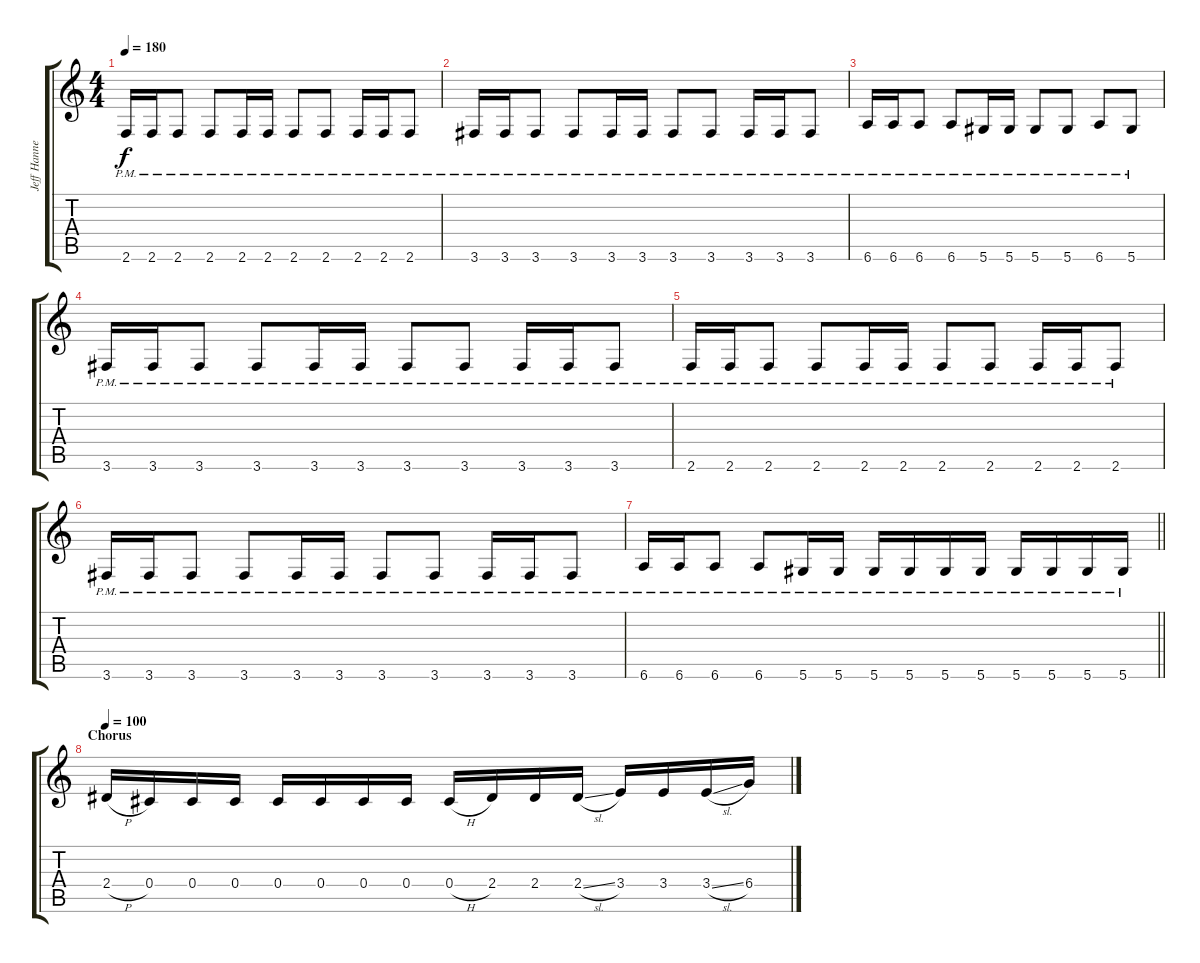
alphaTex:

\track ("Jeff Hanneman" "Jeff Hanne") {instrument distortionguitar}
\staff {score tabs}
\tuning (Eb4 Bb3 Gb3 Db3 Ab2 Eb2) {hide}
\ts (4 4)
\tempo 180
\clef g2
\ks c
2.6{pm}.16{dy f} 2.6{pm}.16 2.6{pm}.8 2.6{pm}.8 2.6{pm}.16 2.6{pm}.16 2.6{pm}.8 2.6{pm}.8 2.6{pm}.16 2.6{pm}.16 2.6{pm}.8 |
3.6{pm}.16 3.6{pm}.16 3.6{pm}.8 3.6{pm}.8 3.6{pm}.16 3.6{pm}.16 3.6{pm}.8 3.6{pm}.8 3.6{pm}.16 3.6{pm}.16 3.6{pm}.8 |
6.6{pm}.16 6.6{pm}.16 6.6{pm}.8 6.6{pm}.8 5.6{pm}.16 5.6{pm}.16 5.6{pm}.8 5.6{pm}.8 6.6{pm}.8 5.6{pm}.8 |
3.6{pm}.16 3.6{pm}.16 3.6{pm}.8 3.6{pm}.8 3.6{pm}.16 3.6{pm}.16 3.6{pm}.8 3.6{pm}.8 3.6{pm}.16 3.6{pm}.16 3.6{pm}.8 |
2.6{pm}.16 2.6{pm}.16 2.6{pm}.8 2.6{pm}.8 2.6{pm}.16 2.6{pm}.16 2.6{pm}.8 2.6{pm}.8 2.6{pm}.16 2.6{pm}.16 2.6{pm}.8 |
3.6{pm}.16 3.6{pm}.16 3.6{pm}.8 3.6{pm}.8 3.6{pm}.16 3.6{pm}.16 3.6{pm}.8 3.6{pm}.8 3.6{pm}.16 3.6{pm}.16 3.6{pm}.8 |
\barLineRight lightlight
6.6{pm}.16 6.6{pm}.16 6.6{pm}.8 6.6{pm}.8 5.6{pm}.16 5.6{pm}.16 5.6{pm}.16 5.6{pm}.16 5.6{pm}.16 5.6{pm}.16 5.6{pm}.16 5.6{pm}.16 5.6{pm}.16 5.6{pm}.16 |
\section ("" "Chorus")
\tempo 100
2.4{h}.16 0.4.16 0.4.16 0.4.16 0.4.16 0.4.16 0.4.16 0.4.16 0.4{h}.16 2.4.16 2.4.16 2.4{sl}.16 3.4.16 3.4.16 3.4{sl}.16 6.4.16
